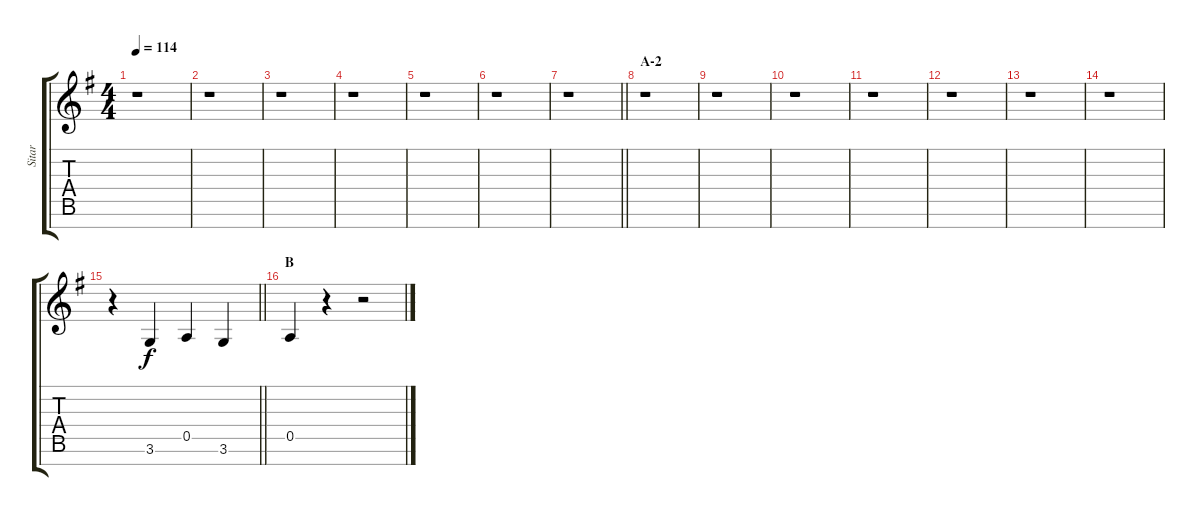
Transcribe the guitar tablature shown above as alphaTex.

\track ("Sitar" "Sitar") {instrument sitar}
\staff {score tabs}
\tuning (E5 B4 G4 D4 A3 E3 B2) {hide}
\ts (4 4)
\tempo 114
\clef g2
\ks g
r.1{dy f} |
r.1 |
r.1 |
r.1 |
r.1 |
r.1 |
\barLineRight lightlight
r.1 |
\section ("" "A-2")
r.1 |
r.1 |
r.1 |
r.1 |
r.1 |
r.1 |
r.1 |
\barLineRight lightlight
r.4 3.6.4 0.5.4 3.6.4 |
\section ("" "B")
0.5.4 r.4 r.2
